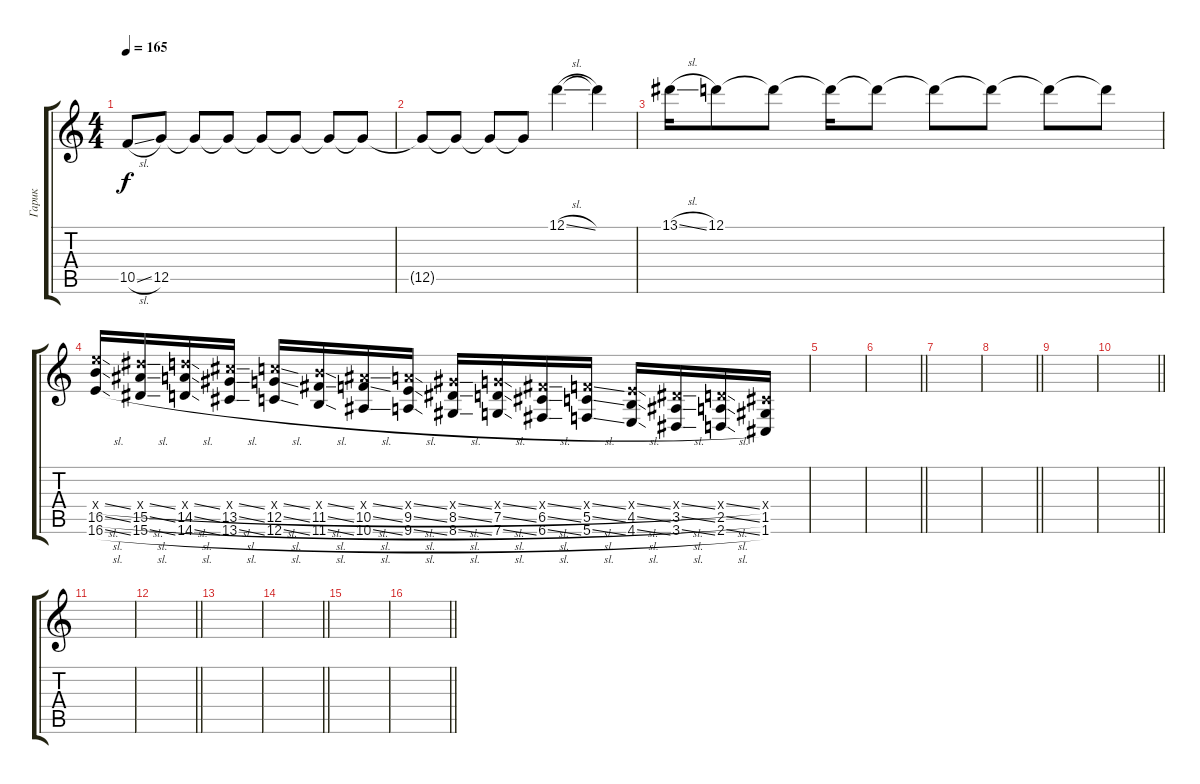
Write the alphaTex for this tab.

\track ("Гарик" "Гарик") {instrument distortionguitar}
\staff {score tabs}
\tuning (D4 A3 F3 C3 G2 C2) {hide}
\ts (4 4)
\tempo 165
\clef g2
\ks c
10.5{sl}.8{dy f} 12.5.8 12.5{t}.8 12.5{t}.8 12.5{t}.8 12.5{t}.8 12.5{t}.8 12.5{t}.8 |
12.5{t}.8 12.5{t}.8 12.5{t}.8 12.5{t}.8 12.1{sl}.4 12.1{t}.4 |
13.1{sl}.16 12.1.8 12.1{t}.8 12.1{t}.16 12.1{t}.8 12.1{t}.8 12.1{t}.8 12.1{t}.8 12.1{t}.8 |
(16.4{sl x} 16.5{sl} 16.6{sl}).16 (15.4{sl x} 15.5{sl} 15.6{sl}).16 (14.4{sl x} 14.5{sl} 14.6{sl}).16 (13.4{sl x} 13.5{sl} 13.6{sl}).16 (12.4{sl x} 12.5{sl} 12.6{sl}).16 (11.4{sl x} 11.5{sl} 11.6{sl}).16 (10.4{sl x} 10.5{sl} 10.6{sl}).16 (9.4{sl x} 9.5{sl} 9.6{sl}).16 (8.4{sl x} 8.5{sl} 8.6{sl}).16 (7.4{sl x} 7.5{sl} 7.6{sl}).16 (6.4{sl x} 6.5{sl} 6.6{sl}).16 (5.4{sl x} 5.5{sl} 5.6{sl}).16 (4.4{sl x} 4.5{sl} 4.6{sl}).16 (3.4{sl x} 3.5{sl} 3.6{sl}).16 (2.4{sl x} 2.5{sl} 2.6{sl}).16 (1.4{x} 1.5 1.6).16 |
|
\barLineRight lightlight
|
|
\barLineRight lightlight
|
|
\barLineRight lightlight
|
|
\barLineRight lightlight
|
|
\barLineRight lightlight
|
|
\barLineRight lightlight
